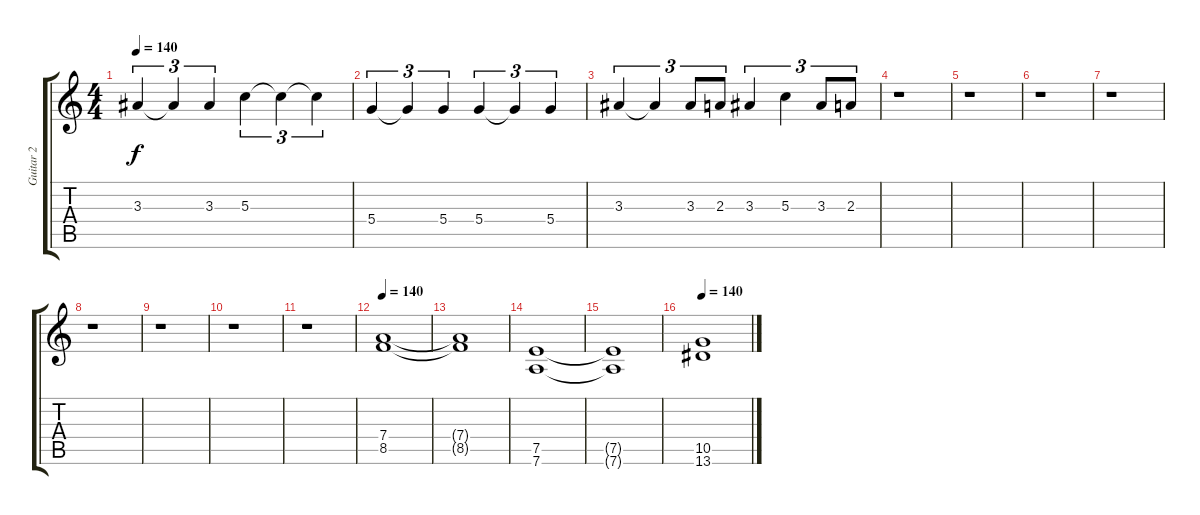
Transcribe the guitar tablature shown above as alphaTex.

\track ("Guitar 2" "Guitar 2") {instrument distortionguitar}
\staff {score tabs}
\tuning (E4 B3 G3 D3 A2 D2) {hide}
\ts (4 4)
\tempo 140
\clef g2
\ks c
3.3.4{tu (3 2) dy f} 3.3{t}.4{tu (3 2)} 3.3.4{tu (3 2)} 5.3.4{tu (3 2)} 5.3{t}.4{tu (3 2)} 5.3{t}.4{tu (3 2)} |
5.4.4{tu (3 2)} 5.4{t}.4{tu (3 2)} 5.4.4{tu (3 2)} 5.4.4{tu (3 2)} 5.4{t}.4{tu (3 2)} 5.4.4{tu (3 2)} |
3.3.4{tu (3 2)} 3.3{t}.4{tu (3 2)} 3.3.8{tu (3 2)} 2.3.8{tu (3 2)} 3.3.4{tu (3 2)} 5.3.4{tu (3 2)} 3.3.8{tu (3 2)} 2.3.8{tu (3 2)} |
r.1 |
r.1 |
r.1 |
r.1 |
r.1 |
r.1 |
r.1 |
r.1 |
\tempo 140
(7.4 8.5).1 |
(7.4{t} 8.5{t}).1 |
(7.5 7.6).1 |
(7.5{t} 7.6{t}).1 |
\tempo 140
(10.5 13.6).1
